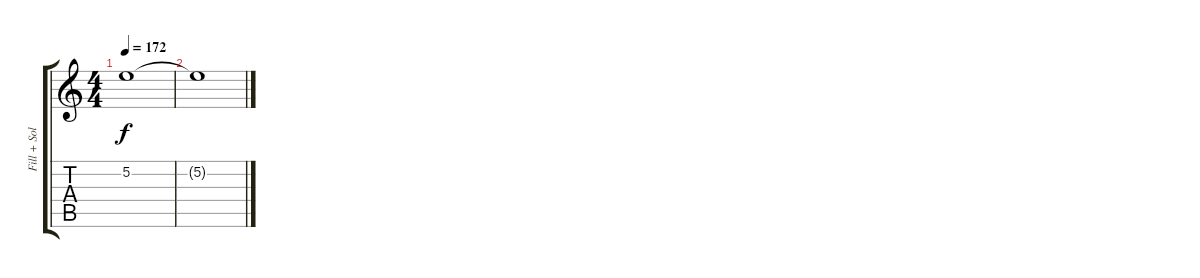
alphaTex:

\track ("Fill + Solo" "Fill + Sol") {instrument overdrivenguitar}
\staff {score tabs}
\tuning (E4 B3 G3 D3 A2 E2) {hide}
\ts (4 4)
\tempo 172
\clef g2
\ks c
5.2.1{dy f} |
5.2{t}.1
